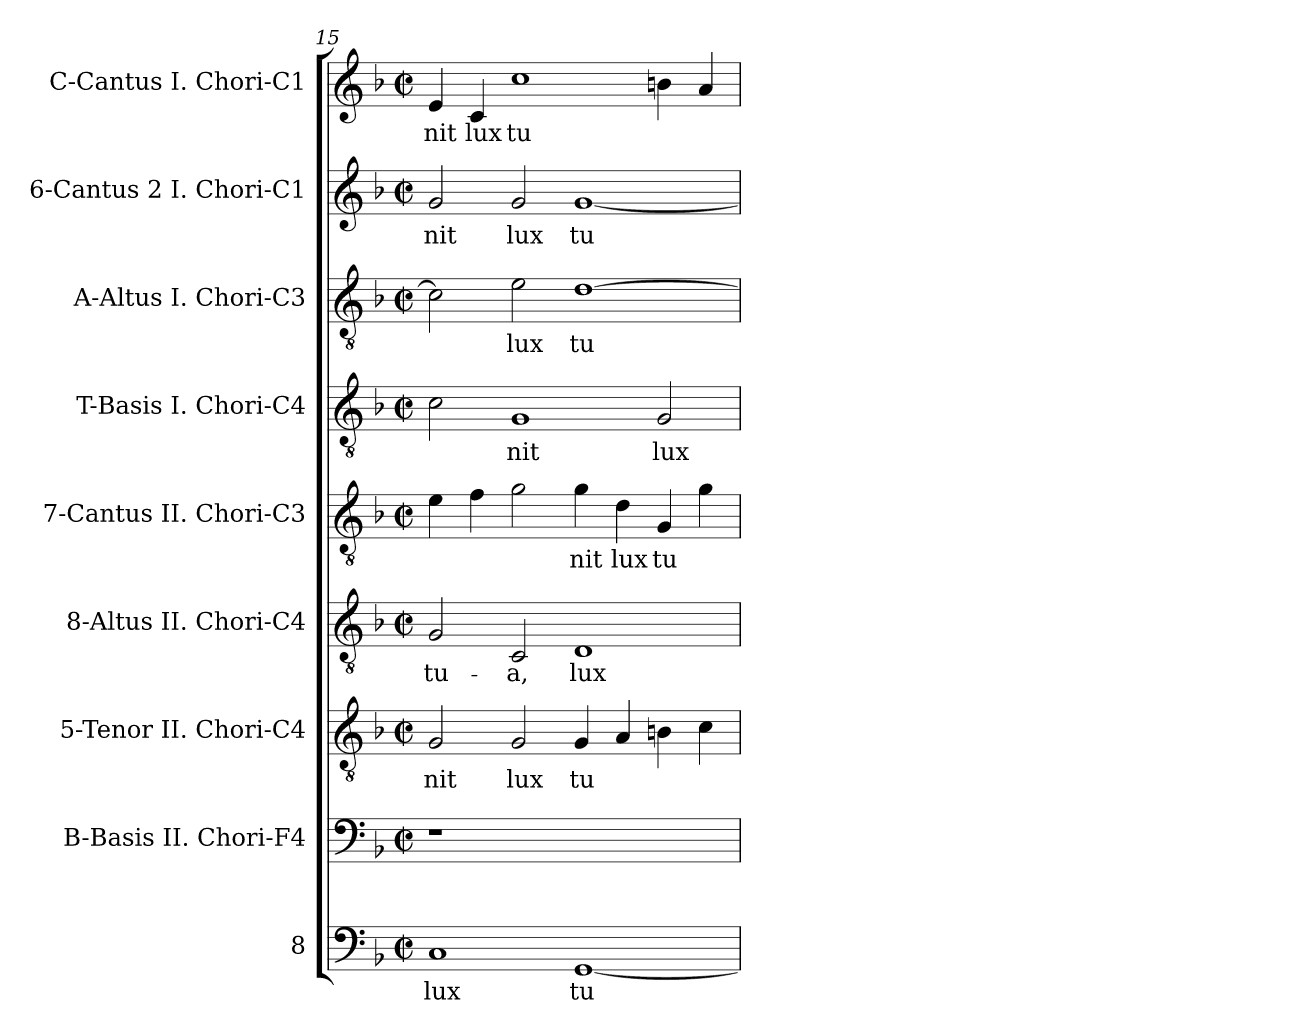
**kern	**text	**kern	**kern	**text	**kern	**text	**kern	**text	**kern	**text	**kern	**text	**kern	**text	**kern	**text
*part9	*part9	*part8	*part7	*part7	*part6	*part6	*part5	*part5	*part4	*part4	*part3	*part3	*part2	*part2	*part1	*part1
*staff9	*staff9	*staff8	*staff7	*staff7	*staff6	*staff6	*staff5	*staff5	*staff4	*staff4	*staff3	*staff3	*staff2	*staff2	*staff1	*staff1
*I"8	*	*I"B-Basis  II. Chori-F4	*I"5-Tenor  II. Chori-C4	*	*I"8-Altus  II. Chori-C4	*	*I"7-Cantus  II. Chori-C3	*	*I"T-Basis  I. Chori-C4	*	*I"A-Altus  I. Chori-C3	*	*I"6-Cantus 2  I. Chori-C1	*	*I"C-Cantus  I. Chori-C1	*
*	*	*	*I'T	*	*	*	*	*	*I'T	*	*I'A	*	*	*	*I'C	*
*clefF4	*	*clefF4	*clefGv2	*	*clefGv2	*	*clefGv2	*	*clefGv2	*	*clefGv2	*	*clefG2	*	*clefG2	*
*k[b-]	*	*k[b-]	*k[b-]	*	*k[b-]	*	*k[b-]	*	*k[b-]	*	*k[b-]	*	*k[b-]	*	*k[b-]	*
*F:	*	*F:	*F:	*	*F:	*	*F:	*	*F:	*	*F:	*	*F:	*	*F:	*
*M2/2	*	*M2/2	*M2/2	*	*M2/2	*	*M2/2	*	*M2/2	*	*M2/2	*	*M2/2	*	*M2/2	*
*met(c|)	*	*met(c|)	*met(c|)	*	*met(c|)	*	*met(c|)	*	*met(c|)	*	*met(c|)	*	*met(c|)	*	*met(c|)	*
=15	=15	=15	=15	=15	=15	=15	=15	=15	=15	=15	=15	=15	=15	=15	=15	=15
!	!LO:LY:b:cj	!	!	!LO:LY:b:cj	!	!LO:LY:b:cj	!	!LO:LY:b:cj	!	!LO:LY:b:cj	!	!LO:LY:b:cj	!	!LO:LY:b:cj	!	!LO:LY:b:cj
1C	lux	1r	2G/	-nit	2G/	tu-	4e\	--	2c\	--	2c\]	.	2g/	-nit	4e/	-nit
!	!	!	!	!	!	!	!	!LO:LY:b:cj	!	!	!	!	!	!	!	!LO:LY:b:cj
.	.	.	.	.	.	.	4f\	--	.	.	.	.	.	.	4c/	lux
!	!	!	!	!LO:LY:b:cj	!	!LO:LY:b:cj	!	!LO:LY:b:cj	!	!LO:LY:b:cj	!	!LO:LY:b:cj	!	!LO:LY:b:cj	!	!LO:LY:b:cj
.	.	.	2G/	lux	2C/	-a,	2g\	--	1G	-nit	2e\	lux	2g/	lux	1cc	tu-
!	!LO:LY:b:cj	!	!	!LO:LY:b:cj	!	!LO:LY:b:cj	!	!LO:LY:b:cj	!	!	!	!LO:LY:b:cj	!	!LO:LY:b:cj	!	!
[<1GG	tu-	1ryy	4G/	tu-	1D	lux	4g\	-nit	.	.	[<1d	tu-	[<1g	tu-	.	.
!	!	!	!	!LO:LY:b:cj	!	!	!	!LO:LY:b:cj	!	!	!	!	!	!	!	!
.	.	.	4A/	--	.	.	4d\	lux	.	.	.	.	.	.	.	.
!	!	!	!	!LO:LY:b:cj	!	!	!	!LO:LY:b:cj	!	!LO:LY:b:cj	!	!	!	!	!	!LO:LY:b:cj
.	.	.	4Bn\	--	.	.	4G/	tu-	2G/	lux	.	.	.	.	4bn\	--
!	!	!	!	!LO:LY:b:cj	!	!	!	!LO:LY:b:cj	!	!	!	!	!	!	!	!LO:LY:b:cj
.	.	.	4c\	--	.	.	4g\	--	.	.	.	.	.	.	4a/	--
=	=	=	=	=	=	=	=	=	=	=	=	=	=	=	=	=
*-	*-	*-	*-	*-	*-	*-	*-	*-	*-	*-	*-	*-	*-	*-	*-	*-
